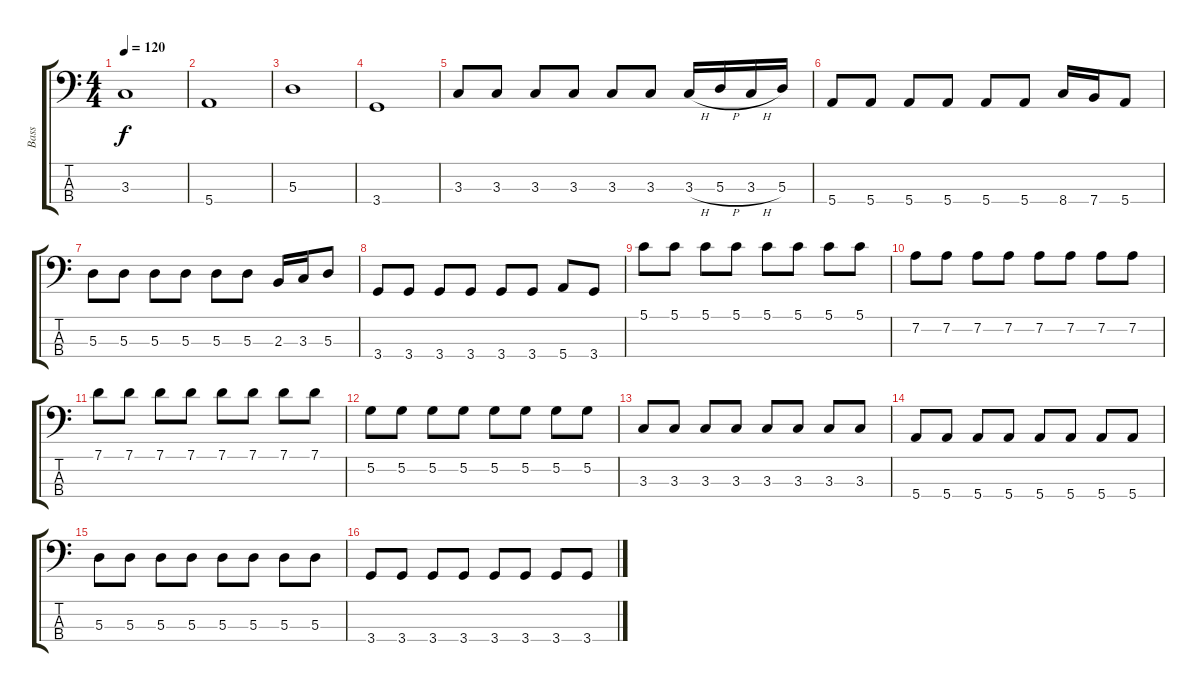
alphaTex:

\track ("Bass" "Bass") {instrument electricbassfinger}
\staff {score tabs}
\tuning (G2 D2 A1 E1) {hide}
\ts (4 4)
\tempo 120
\clef f4
\ks c
3.3.1{dy f instrument electricbassfinger} |
5.4.1 |
5.3.1 |
3.4.1 |
3.3.8 3.3.8 3.3.8 3.3.8 3.3.8 3.3.8 3.3{h}.16 5.3{h}.16 3.3{h}.16 5.3.16 |
5.4.8 5.4.8 5.4.8 5.4.8 5.4.8 5.4.8 8.4.16 7.4.16 5.4.8 |
5.3.8 5.3.8 5.3.8 5.3.8 5.3.8 5.3.8 2.3.16 3.3.16 5.3.8 |
3.4.8 3.4.8 3.4.8 3.4.8 3.4.8 3.4.8 5.4.8 3.4.8 |
5.1.8 5.1.8 5.1.8 5.1.8 5.1.8 5.1.8 5.1.8 5.1.8 |
7.2.8 7.2.8 7.2.8 7.2.8 7.2.8 7.2.8 7.2.8 7.2.8 |
7.1.8 7.1.8 7.1.8 7.1.8 7.1.8 7.1.8 7.1.8 7.1.8 |
5.2.8 5.2.8 5.2.8 5.2.8 5.2.8 5.2.8 5.2.8 5.2.8 |
3.3.8 3.3.8 3.3.8 3.3.8 3.3.8 3.3.8 3.3.8 3.3.8 |
5.4.8 5.4.8 5.4.8 5.4.8 5.4.8 5.4.8 5.4.8 5.4.8 |
5.3.8 5.3.8 5.3.8 5.3.8 5.3.8 5.3.8 5.3.8 5.3.8 |
3.4.8 3.4.8 3.4.8 3.4.8 3.4.8 3.4.8 3.4.8 3.4.8
